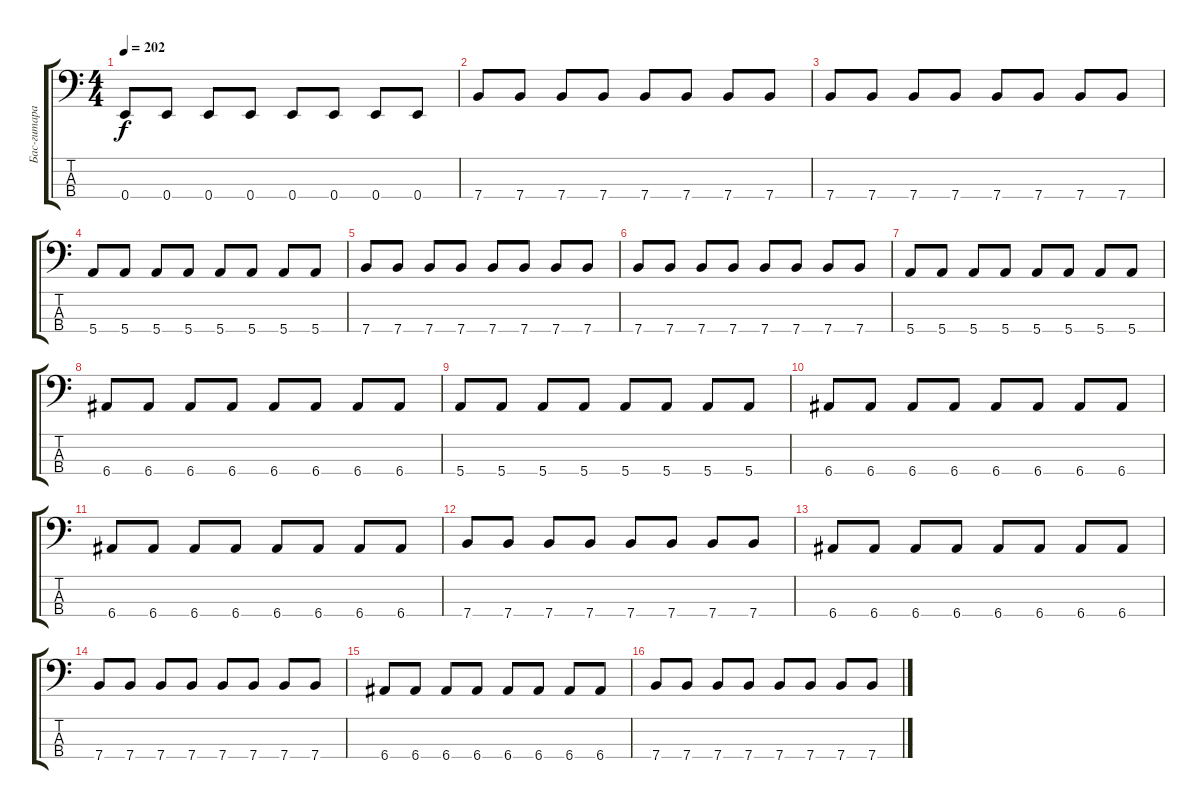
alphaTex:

\track ("Бас-гитара Schmier" "Бас-гитара") {instrument electricbasspick}
\staff {score tabs}
\tuning (G2 D2 A1 E1) {hide}
\ts (4 4)
\tempo 202
\clef f4
\ks c
0.4.8{dy f} 0.4.8 0.4.8 0.4.8 0.4.8 0.4.8 0.4.8 0.4.8 |
7.4.8 7.4.8 7.4.8 7.4.8 7.4.8 7.4.8 7.4.8 7.4.8 |
7.4.8 7.4.8 7.4.8 7.4.8 7.4.8 7.4.8 7.4.8 7.4.8 |
5.4.8 5.4.8 5.4.8 5.4.8 5.4.8 5.4.8 5.4.8 5.4.8 |
7.4.8 7.4.8 7.4.8 7.4.8 7.4.8 7.4.8 7.4.8 7.4.8 |
7.4.8 7.4.8 7.4.8 7.4.8 7.4.8 7.4.8 7.4.8 7.4.8 |
5.4.8 5.4.8 5.4.8 5.4.8 5.4.8 5.4.8 5.4.8 5.4.8 |
6.4.8 6.4.8 6.4.8 6.4.8 6.4.8 6.4.8 6.4.8 6.4.8 |
5.4.8 5.4.8 5.4.8 5.4.8 5.4.8 5.4.8 5.4.8 5.4.8 |
6.4.8 6.4.8 6.4.8 6.4.8 6.4.8 6.4.8 6.4.8 6.4.8 |
6.4.8 6.4.8 6.4.8 6.4.8 6.4.8 6.4.8 6.4.8 6.4.8 |
7.4.8 7.4.8 7.4.8 7.4.8 7.4.8 7.4.8 7.4.8 7.4.8 |
6.4.8 6.4.8 6.4.8 6.4.8 6.4.8 6.4.8 6.4.8 6.4.8 |
7.4.8 7.4.8 7.4.8 7.4.8 7.4.8 7.4.8 7.4.8 7.4.8 |
6.4.8 6.4.8 6.4.8 6.4.8 6.4.8 6.4.8 6.4.8 6.4.8 |
7.4.8 7.4.8 7.4.8 7.4.8 7.4.8 7.4.8 7.4.8 7.4.8
